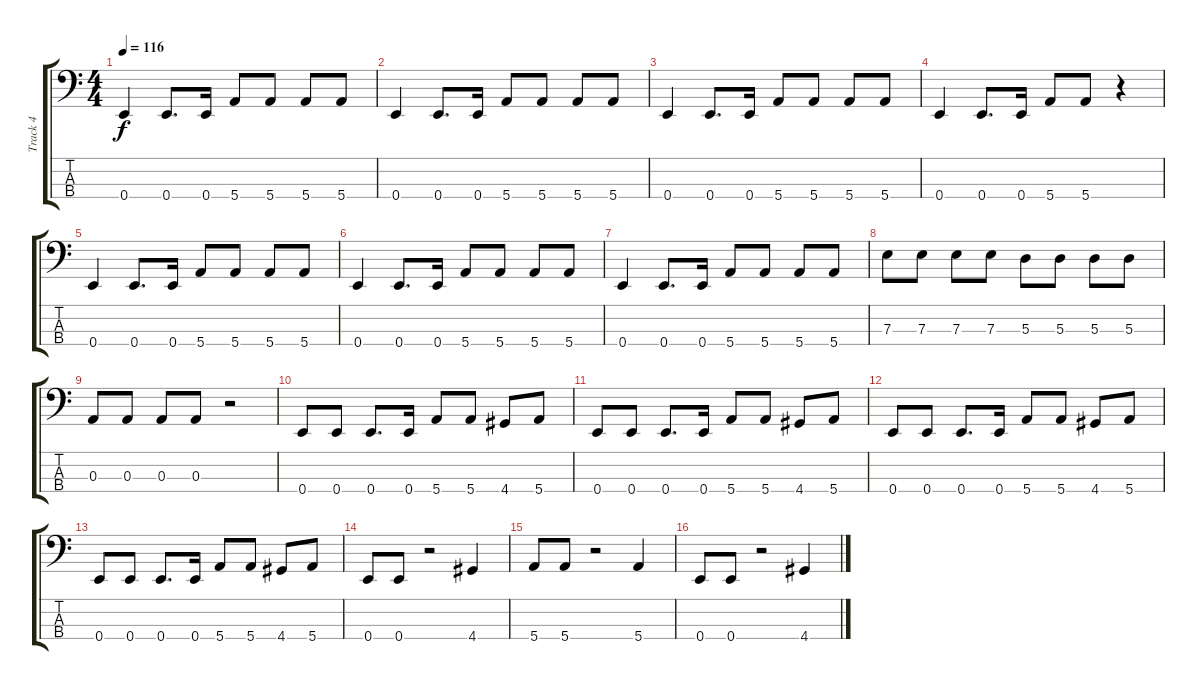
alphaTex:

\track ("Track 4" "Track 4") {instrument electricbassfinger}
\staff {score tabs}
\tuning (G2 D2 A1 E1) {hide}
\ts (4 4)
\tempo 116
\clef f4
\ks c
0.4.4{dy f} 0.4.8{d} 0.4.16 5.4.8 5.4.8 5.4.8 5.4.8 |
0.4.4 0.4.8{d} 0.4.16 5.4.8 5.4.8 5.4.8 5.4.8 |
0.4.4 0.4.8{d} 0.4.16 5.4.8 5.4.8 5.4.8 5.4.8 |
0.4.4 0.4.8{d} 0.4.16 5.4.8 5.4.8 r.4 |
0.4.4 0.4.8{d} 0.4.16 5.4.8 5.4.8 5.4.8 5.4.8 |
0.4.4 0.4.8{d} 0.4.16 5.4.8 5.4.8 5.4.8 5.4.8 |
0.4.4 0.4.8{d} 0.4.16 5.4.8 5.4.8 5.4.8 5.4.8 |
7.3.8 7.3.8 7.3.8 7.3.8 5.3.8 5.3.8 5.3.8 5.3.8 |
0.3.8 0.3.8 0.3.8 0.3.8 r.2 |
0.4.8 0.4.8 0.4.8{d} 0.4.16 5.4.8 5.4.8 4.4.8 5.4.8 |
0.4.8 0.4.8 0.4.8{d} 0.4.16 5.4.8 5.4.8 4.4.8 5.4.8 |
0.4.8 0.4.8 0.4.8{d} 0.4.16 5.4.8 5.4.8 4.4.8 5.4.8 |
0.4.8 0.4.8 0.4.8{d} 0.4.16 5.4.8 5.4.8 4.4.8 5.4.8 |
0.4.8 0.4.8 r.2 4.4.4 |
5.4.8 5.4.8 r.2 5.4.4 |
0.4.8 0.4.8 r.2 4.4.4
